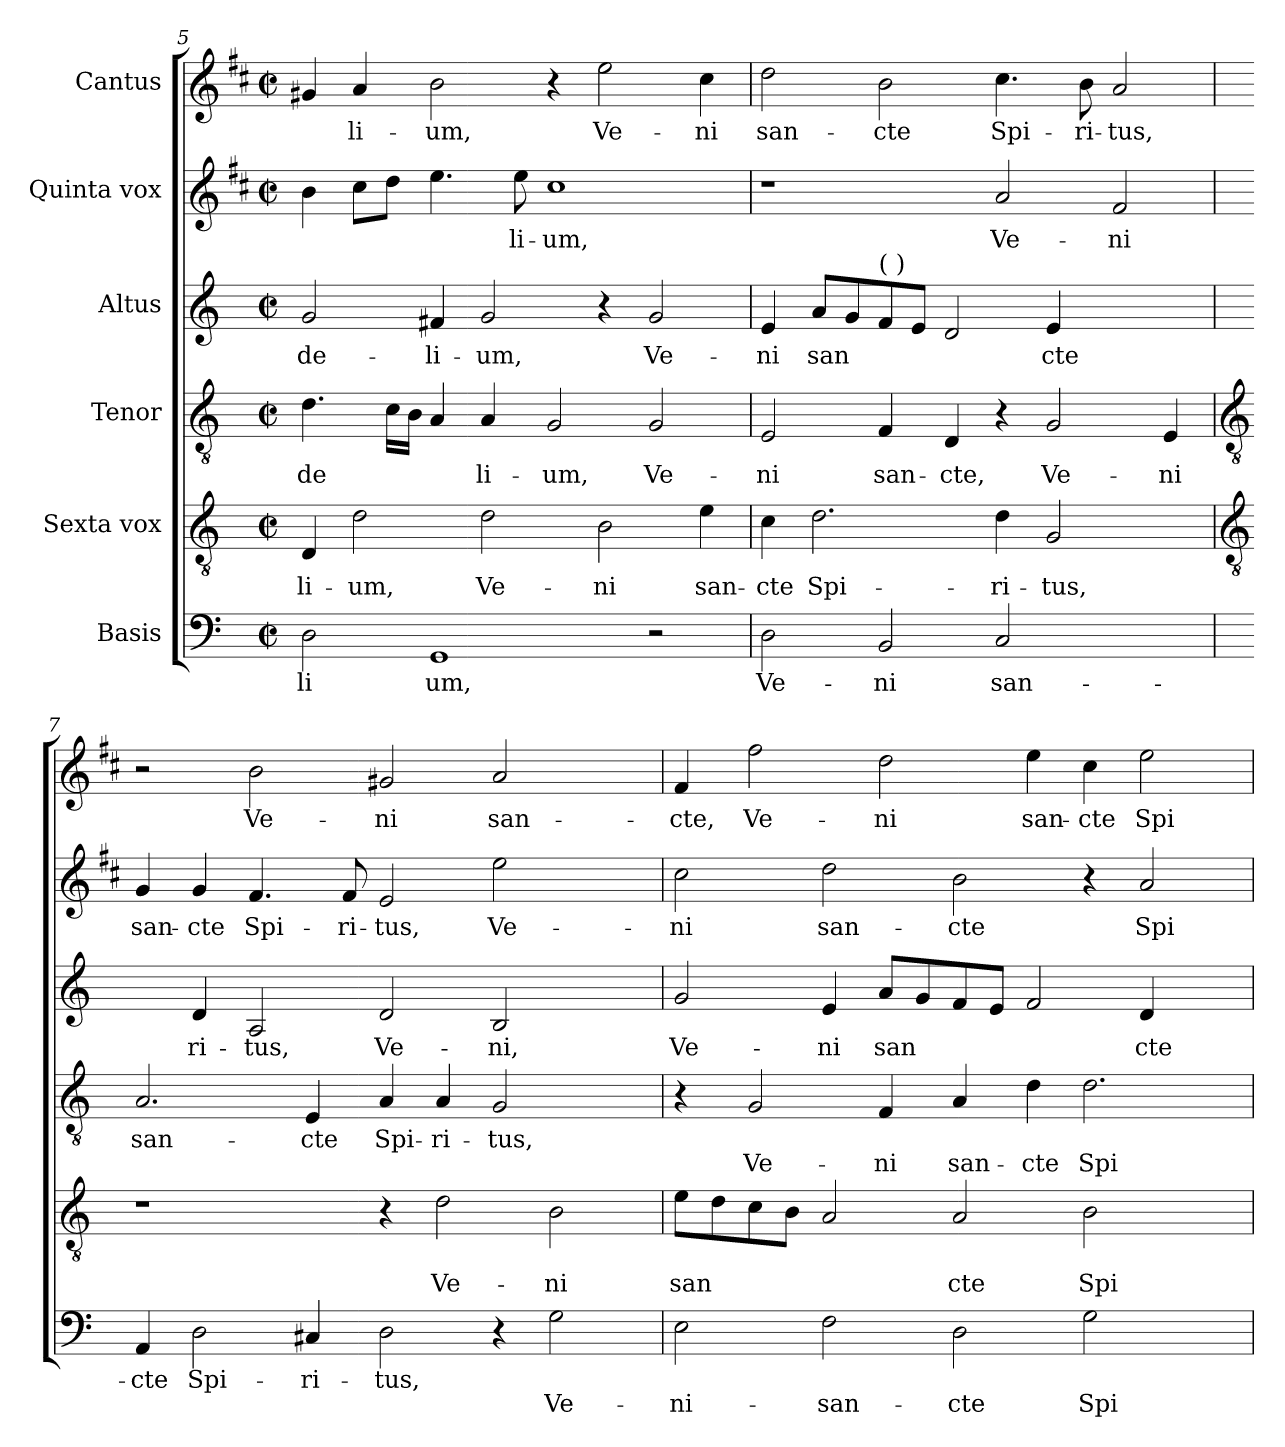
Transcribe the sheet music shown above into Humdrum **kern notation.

**kern	**text	**text	**kern	**text	**text	**kern	**text	**text	**kern	**text	**kern	**text	**kern	**text
*part6	*part6	*part6	*part5	*part5	*part5	*part4	*part4	*part4	*part3	*part3	*part2	*part2	*part1	*part1
*staff6	*staff6	*staff6	*staff5	*staff5	*staff5	*staff4	*staff4	*staff4	*staff3	*staff3	*staff2	*staff2	*staff1	*staff1
*I"Basis	*	*	*I"Sexta vox	*	*	*I"Tenor	*	*	*I"Altus	*	*I"Quinta vox	*	*I"Cantus	*
*clefF4	*	*	*clefGv2	*	*	*clefGv2	*	*	*clefG2	*	*clefG2	*	*clefG2	*
*	*	*	*	*	*	*	*	*	*	*	*ITrd1c2	*	*ITrd1c2	*
*k[]	*	*	*k[]	*	*	*k[]	*	*	*k[]	*	*k[]	*	*k[]	*
*C:	*	*	*C:	*	*	*C:	*	*	*C:	*	*C:	*	*C:	*
*M4/2	*	*	*M4/2	*	*	*M4/2	*	*	*M4/2	*	*M4/2	*	*M4/2	*
*met(c|)	*	*	*met(c|)	*	*	*met(c|)	*	*	*met(c|)	*	*met(c|)	*	*met(c|)	*
=5	=5	=5	=5	=5	=5	=5	=5	=5	=5	=5	=5	=5	=5	=5
!	!LO:LY:b	!	!	!LO:LY:b	!	!	!LO:LY:b	!	!	!LO:LY:b	!	!	!	!
2D	li	.	4D	li-	.	4.d	-de	.	2g	-de-	4a	.	4f#X	.
!	!	!	!	!LO:LY:b	!	!	!	!	!	!	!	!	!	!LO:LY:b
.	.	.	2d	-um,	.	.	.	.	.	.	8bL	.	4g	li-
.	.	.	.	.	.	16cLL	.	.	.	.	8ccJ	.	.	.
.	.	.	.	.	.	16BJJ	.	.	.	.	.	.	.	.
!	!LO:LY:b	!	!	!	!	!	!	!	!	!LO:LY:b	!	!	!	!LO:LY:b
1GG	um,	.	.	.	.	4A	.	.	4f#X	-li-	4.dd	.	2a	-um,
!	!	!	!	!LO:LY:b	!	!	!LO:LY:b	!	!	!LO:LY:b	!	!	!	!
.	.	.	2d	Ve-	.	4A	li-	.	2g	-um,	.	.	.	.
!	!	!	!	!	!	!	!	!	!	!	!	!LO:LY:b	!	!
.	.	.	.	.	.	.	.	.	.	.	8dd	li-	.	.
!	!	!	!	!	!	!	!LO:LY:b	!	!	!	!	!LO:LY:b	!	!
.	.	.	.	.	.	2G	-um,	.	.	.	1b	-um,	4r	.
!	!	!	!	!LO:LY:b	!	!	!	!	!	!	!	!	!	!LO:LY:b
.	.	.	2B	-ni	.	.	.	.	4r	.	.	.	2dd	Ve-
!	!	!	!	!	!	!	!LO:LY:b	!	!	!LO:LY:b	!	!	!	!
2r	.	.	.	.	.	2G	Ve-	.	2g	Ve-	.	.	.	.
!	!	!	!	!LO:LY:b	!	!	!	!	!	!	!	!	!	!LO:LY:b
.	.	.	4e	san-	.	.	.	.	.	.	.	.	4b	-ni
=6	=6	=6	=6	=6	=6	=6	=6	=6	=6	=6	=6	=6	=6	=6
!	!LO:LY:b	!	!	!LO:LY:b	!	!	!LO:LY:b	!	!	!LO:LY:b	!	!	!	!LO:LY:b
2D	Ve-	.	4c	-cte	.	2E	-ni	.	4e	-ni	1r	.	2cc	san-
!	!	!	!	!LO:LY:b	!	!	!	!	!	!LO:LY:b	!	!	!	!
.	.	.	2.d	Spi-	.	.	.	.	8aL	san	.	.	.	.
.	.	.	.	.	.	.	.	.	8g	.	.	.	.	.
!	!	!	!	!	!	!	!	!	!LO:TX:a:t=(  )	!	!	!	!	!
!	!LO:LY:b	!	!	!	!	!	!LO:LY:b	!	!	!	!	!	!	!LO:LY:b
2BB	-ni	.	.	.	.	4F	san-	.	8f	.	.	.	2a	-cte
.	.	.	.	.	.	.	.	.	8eJ	.	.	.	.	.
!	!	!	!	!	!	!	!LO:LY:b	!	!	!	!	!	!	!
.	.	.	.	.	.	4D	-cte,	.	2d	.	.	.	.	.
!	!LO:LY:b	!	!	!LO:LY:b	!	!	!	!	!	!	!	!LO:LY:b	!	!LO:LY:b
2C	san-	.	4d	-ri-	.	4r	.	.	.	.	2g	Ve-	4.b	Spi-
!	!	!	!	!LO:LY:b	!	!	!LO:LY:b	!	!	!LO:LY:b	!	!	!	!
.	.	.	2G	-tus,	.	2G	Ve-	.	4e	cte	.	.	.	.
!	!	!	!	!	!	!	!	!	!	!	!	!	!	!LO:LY:b
.	.	.	.	.	.	.	.	.	.	.	.	.	8a	-ri-
!	!	!	!	!	!	!	!	!	!	!LO:LY:b	!	!LO:LY:b	!	!LO:LY:b
2ryy	.	.	.	.	.	.	.	.	[4cyy	Spi-	2e	-ni	2g	-tus,
!	!	!	!	!	!	!	!LO:LY:b	!	!	!	!	!	!	!
.	.	.	4ryy	.	.	4E	-ni	.	4ryy	.	.	.	.	.
!!LO:LB:g=z
=7	=7	=7	=7	=7	=7	=7	=7	=7	=7	=7	=7	=7	=7	=7
*	*	*	*clefGv2	*	*	*clefGv2	*	*	*	*	*	*	*	*
!	!LO:LY:b	!	!	!	!	!	!LO:LY:b	!	!	!	!	!LO:LY:b	!	!
4AA	-cte	.	1r	.	.	2.A	san-	.	4cyy]	.	4f	san-	2r	.
!	!LO:LY:b	!	!	!	!	!	!	!	!	!LO:LY:b	!	!LO:LY:b	!	!
2D	Spi-	.	.	.	.	.	.	.	4d	-ri-	4f	-cte	.	.
!	!	!	!	!	!	!	!	!	!	!LO:LY:b	!	!LO:LY:b	!	!LO:LY:b
.	.	.	.	.	.	.	.	.	2A	-tus,	4.e	Spi-	2a	Ve-
!	!LO:LY:b	!	!	!	!	!	!LO:LY:b	!	!	!	!	!	!	!
4C#X	-ri-	.	.	.	.	4E	-cte	.	.	.	.	.	.	.
!	!	!	!	!	!	!	!	!	!	!	!	!LO:LY:b	!	!
.	.	.	.	.	.	.	.	.	.	.	8e	-ri-	.	.
!	!LO:LY:b	!	!	!	!	!	!LO:LY:b	!	!	!LO:LY:b	!	!LO:LY:b	!	!LO:LY:b
2D	-tus,	.	4r	.	.	4A	Spi-	.	2d	Ve-	2d	-tus,	2f#X	-ni
!	!	!	!	!	!LO:LY:b	!	!LO:LY:b	!	!	!	!	!	!	!
.	.	.	2d	.	Ve-	4A	-ri-	.	.	.	.	.	.	.
!	!	!	!	!	!	!	!LO:LY:b	!	!	!LO:LY:b	!	!LO:LY:b	!	!LO:LY:b
4r	.	.	.	.	.	2G	-tus,	.	2B	-ni,	2dd	Ve-	2g	san-
!	!	!LO:LY:b	!	!	!LO:LY:b	!	!	!	!	!	!	!	!	!
2G	.	Ve-	2B	.	-ni	.	.	.	.	.	.	.	.	.
.	.	.	.	.	.	4ryy	.	.	4ryy	.	4ryy	.	4ryy	.
=8	=8	=8	=8	=8	=8	=8	=8	=8	=8	=8	=8	=8	=8	=8
!	!	!LO:LY:b	!	!	!LO:LY:b	!	!	!	!	!LO:LY:b	!	!LO:LY:b	!	!LO:LY:b
2E	.	-ni-	8eL	.	san	4r	.	.	2g	Ve-	2b	-ni	4e	-cte,
.	.	.	8d	.	.	.	.	.	.	.	.	.	.	.
!	!	!	!	!	!	!	!	!LO:LY:b	!	!	!	!	!	!LO:LY:b
.	.	.	8c	.	.	2G	.	Ve-	.	.	.	.	2ee	Ve-
.	.	.	8BJ	.	.	.	.	.	.	.	.	.	.	.
!	!	!LO:LY:b	!	!	!	!	!	!	!	!LO:LY:b	!	!LO:LY:b	!	!
2F	.	-san-	2A	.	.	.	.	.	4e	-ni	2cc	san-	.	.
!	!	!	!	!	!	!	!	!LO:LY:b	!	!LO:LY:b	!	!	!	!LO:LY:b
.	.	.	.	.	.	4F	.	-ni	8aL	san	.	.	2cc	-ni
.	.	.	.	.	.	.	.	.	8g	.	.	.	.	.
!	!	!LO:LY:b	!	!	!LO:LY:b	!	!	!LO:LY:b	!	!	!	!LO:LY:b	!	!
2D	.	-cte	2A	.	cte	4A	.	san-	8f	.	2a	-cte	.	.
.	.	.	.	.	.	.	.	.	8eJ	.	.	.	.	.
!	!	!	!	!	!	!	!	!LO:LY:b	!	!	!	!	!	!LO:LY:b
.	.	.	.	.	.	4d	.	-cte	2f	.	.	.	4dd	san-
!	!	!LO:LY:b	!	!	!LO:LY:b	!	!	!LO:LY:b	!	!	!	!	!	!LO:LY:b
2G	.	Spi-	2B	.	Spi-	2.d	.	Spi-	.	.	4r	.	4b	-cte
!	!	!	!	!	!	!	!	!	!	!LO:LY:b	!	!LO:LY:b	!	!LO:LY:b
.	.	.	.	.	.	.	.	.	4d	cte	2g	Spi-	2dd	Spi-
4ryy	.	.	4ryy	.	.	.	.	.	4ryy	.	.	.	.	.
=	=	=	=	=	=	=	=	=	=	=	=	=	=	=
*-	*-	*-	*-	*-	*-	*-	*-	*-	*-	*-	*-	*-	*-	*-
